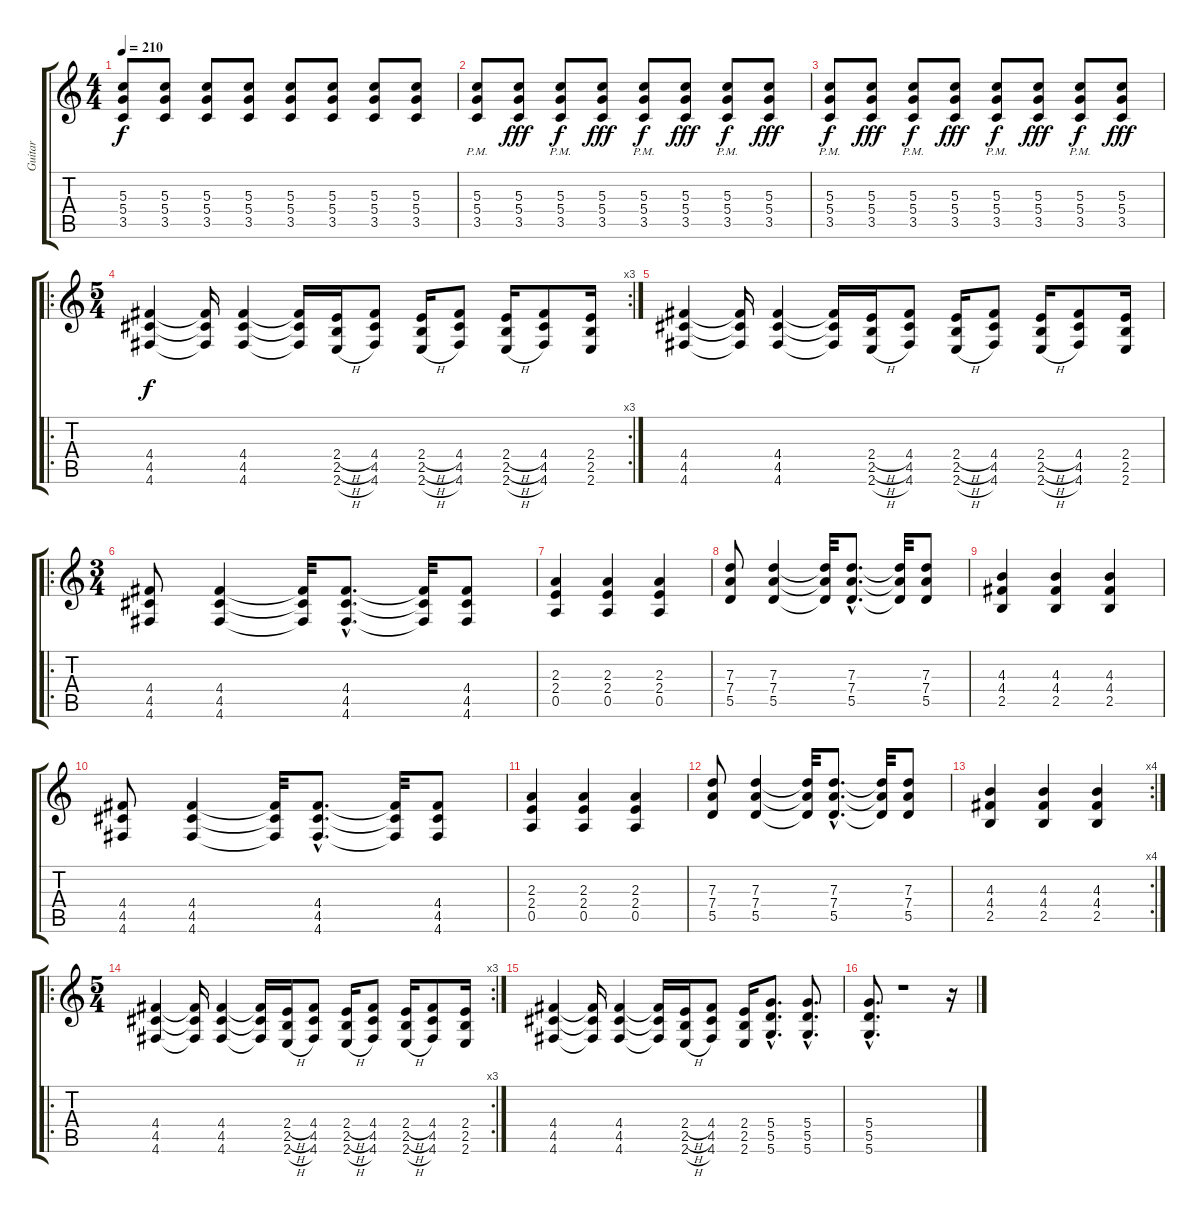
\track ("Guitar" "Guitar") {instrument distortionguitar}
\staff {score tabs}
\tuning (E4 B3 G3 D3 A2 D2) {hide}
\ts (4 4)
\tempo 210
\clef g2
\ks c
(5.3 5.4 3.5).8{dy f} (5.3 5.4 3.5).8 (5.3 5.4 3.5).8 (5.3 5.4 3.5).8 (5.3 5.4 3.5).8 (5.3 5.4 3.5).8 (5.3 5.4 3.5).8 (5.3 5.4 3.5).8 |
(5.3{pm} 5.4{pm} 3.5{pm}).8 (5.3 5.4 3.5).8{dy fff} (5.3{pm} 5.4{pm} 3.5{pm}).8{dy f} (5.3 5.4 3.5).8{dy fff} (5.3{pm} 5.4{pm} 3.5{pm}).8{dy f} (5.3 5.4 3.5).8{dy fff} (5.3{pm} 5.4{pm} 3.5{pm}).8{dy f} (5.3 5.4 3.5).8{dy fff} |
(5.3{pm} 5.4{pm} 3.5{pm}).8{dy f} (5.3 5.4 3.5).8{dy fff} (5.3{pm} 5.4{pm} 3.5{pm}).8{dy f} (5.3 5.4 3.5).8{dy fff} (5.3{pm} 5.4{pm} 3.5{pm}).8{dy f} (5.3 5.4 3.5).8{dy fff} (5.3{pm} 5.4{pm} 3.5{pm}).8{dy f} (5.3 5.4 3.5).8{dy fff} |
\ro
\rc 3
\ts (5 4)
(4.4 4.5 4.6).4{dy f} (4.4{t} 4.5{t} 4.6{t}).16 (4.4 4.5 4.6).4 (4.4{t} 4.5{t} 4.6{t}).16 (2.4{h} 2.5{h} 2.6{h}).16 (4.4 4.5 4.6).8 (2.4{h} 2.5{h} 2.6{h}).16 (4.4 4.5 4.6).8 (2.4{h} 2.5{h} 2.6{h}).16 (4.4 4.5 4.6).8 (2.4 2.5 2.6).16 |
(4.4 4.5 4.6).4 (4.4{t} 4.5{t} 4.6{t}).16 (4.4 4.5 4.6).4 (4.4{t} 4.5{t} 4.6{t}).16 (2.4{h} 2.5{h} 2.6{h}).16 (4.4 4.5 4.6).8 (2.4{h} 2.5{h} 2.6{h}).16 (4.4 4.5 4.6).8 (2.4{h} 2.5{h} 2.6{h}).16 (4.4 4.5 4.6).8 (2.4 2.5 2.6).16 |
\ro
\ts (3 4)
(4.4 4.5 4.6).8 (4.4 4.5 4.6).4 (4.4{t} 4.5{t} 4.6{t}).32 (4.4{hac} 4.5{hac} 4.6{hac}).8{d} (4.4{t} 4.5{t} 4.6{t}).32 (4.4 4.5 4.6).8 |
(2.3 2.4 0.5).4 (2.3 2.4 0.5).4 (2.3 2.4 0.5).4 |
(7.3 7.4 5.5).8 (7.3 7.4 5.5).4 (7.3{t} 7.4{t} 5.5{t}).32 (7.3{hac} 7.4{hac} 5.5{hac}).8{d} (7.3{t} 7.4{t} 5.5{t}).32 (7.3 7.4 5.5).8 |
(4.3 4.4 2.5).4 (4.3 4.4 2.5).4 (4.3 4.4 2.5).4 |
(4.4 4.5 4.6).8 (4.4 4.5 4.6).4 (4.4{t} 4.5{t} 4.6{t}).32 (4.4{hac} 4.5{hac} 4.6{hac}).8{d} (4.4{t} 4.5{t} 4.6{t}).32 (4.4 4.5 4.6).8 |
(2.3 2.4 0.5).4 (2.3 2.4 0.5).4 (2.3 2.4 0.5).4 |
(7.3 7.4 5.5).8 (7.3 7.4 5.5).4 (7.3{t} 7.4{t} 5.5{t}).32 (7.3{hac} 7.4{hac} 5.5{hac}).8{d} (7.3{t} 7.4{t} 5.5{t}).32 (7.3 7.4 5.5).8 |
\rc 4
(4.3 4.4 2.5).4 (4.3 4.4 2.5).4 (4.3 4.4 2.5).4 |
\ro
\rc 3
\ts (5 4)
(4.4 4.5 4.6).4 (4.4{t} 4.5{t} 4.6{t}).16 (4.4 4.5 4.6).4 (4.4{t} 4.5{t} 4.6{t}).16 (2.4{h} 2.5{h} 2.6{h}).16 (4.4 4.5 4.6).8 (2.4{h} 2.5{h} 2.6{h}).16 (4.4 4.5 4.6).8 (2.4{h} 2.5{h} 2.6{h}).16 (4.4 4.5 4.6).8 (2.4 2.5 2.6).16 |
(4.4 4.5 4.6).4 (4.4{t} 4.5{t} 4.6{t}).16 (4.4 4.5 4.6).4 (4.4{t} 4.5{t} 4.6{t}).16 (2.4{h} 2.5{h} 2.6{h}).16 (4.4 4.5 4.6).8 (2.4 2.5 2.6).16 (5.4{hac} 5.5{hac} 5.6{hac}).8{d} (5.4{hac} 5.5{hac} 5.6{hac}).8{d} |
(5.4{hac} 5.5{hac} 5.6{hac}).8{d} r.1 r.16
